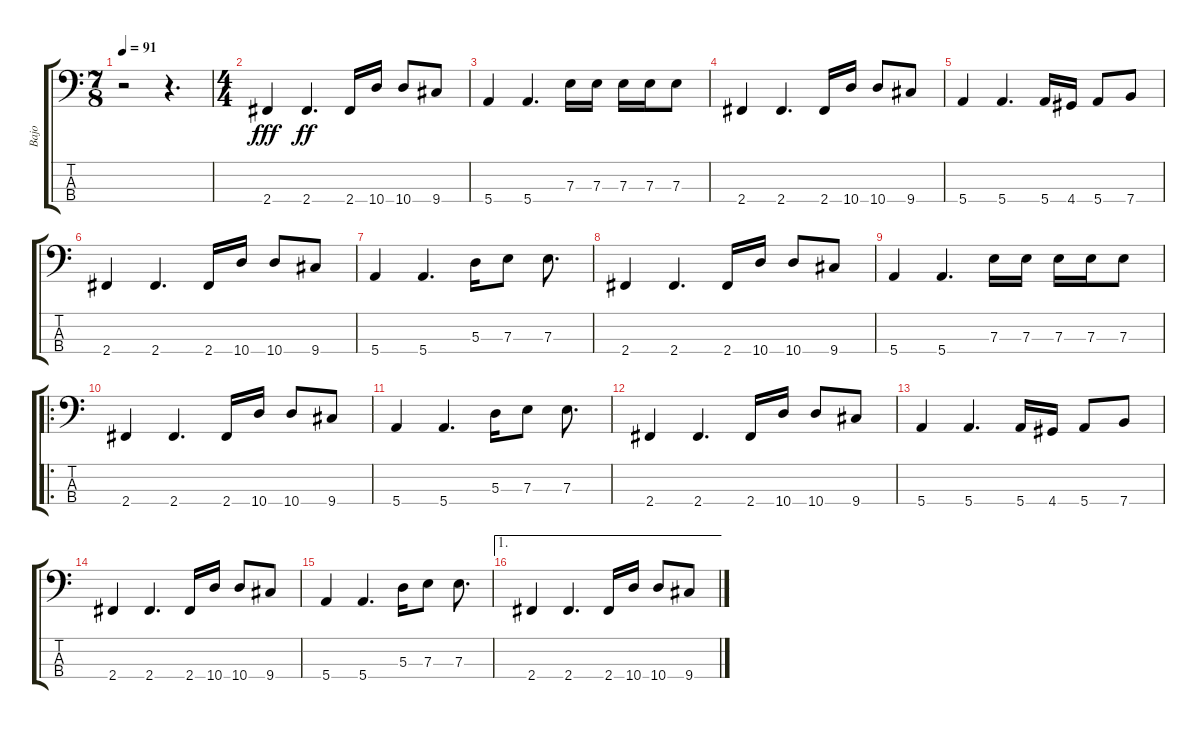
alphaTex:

\track ("Bajo" "Bajo") {instrument electricbassfinger}
\staff {score tabs}
\tuning (G2 D2 A1 E1) {hide}
\ts (7 8)
\tempo 91
\clef f4
\ks c
r.2{dy fff instrument electricbassfinger} r.4{d} |
\ts (4 4)
2.4.4 2.4.4{d dy ff} 2.4.16 10.4.16 10.4.8 9.4.8 |
5.4.4 5.4.4{d} 7.3.16 7.3.16 7.3.16 7.3.16 7.3.8 |
2.4.4 2.4.4{d} 2.4.16 10.4.16 10.4.8 9.4.8 |
5.4.4 5.4.4{d} 5.4.16 4.4.16 5.4.8 7.4.8 |
2.4.4 2.4.4{d} 2.4.16 10.4.16 10.4.8 9.4.8 |
5.4.4 5.4.4{d} 5.3.16 7.3.8 7.3.8{d} |
2.4.4 2.4.4{d} 2.4.16 10.4.16 10.4.8 9.4.8 |
5.4.4 5.4.4{d} 7.3.16 7.3.16 7.3.16 7.3.16 7.3.8 |
\ro
2.4.4 2.4.4{d} 2.4.16 10.4.16 10.4.8 9.4.8 |
5.4.4 5.4.4{d} 5.3.16 7.3.8 7.3.8{d} |
2.4.4 2.4.4{d} 2.4.16 10.4.16 10.4.8 9.4.8 |
5.4.4 5.4.4{d} 5.4.16 4.4.16 5.4.8 7.4.8 |
2.4.4 2.4.4{d} 2.4.16 10.4.16 10.4.8 9.4.8 |
5.4.4 5.4.4{d} 5.3.16 7.3.8 7.3.8{d} |
\ae 1
2.4.4 2.4.4{d} 2.4.16 10.4.16 10.4.8 9.4.8
